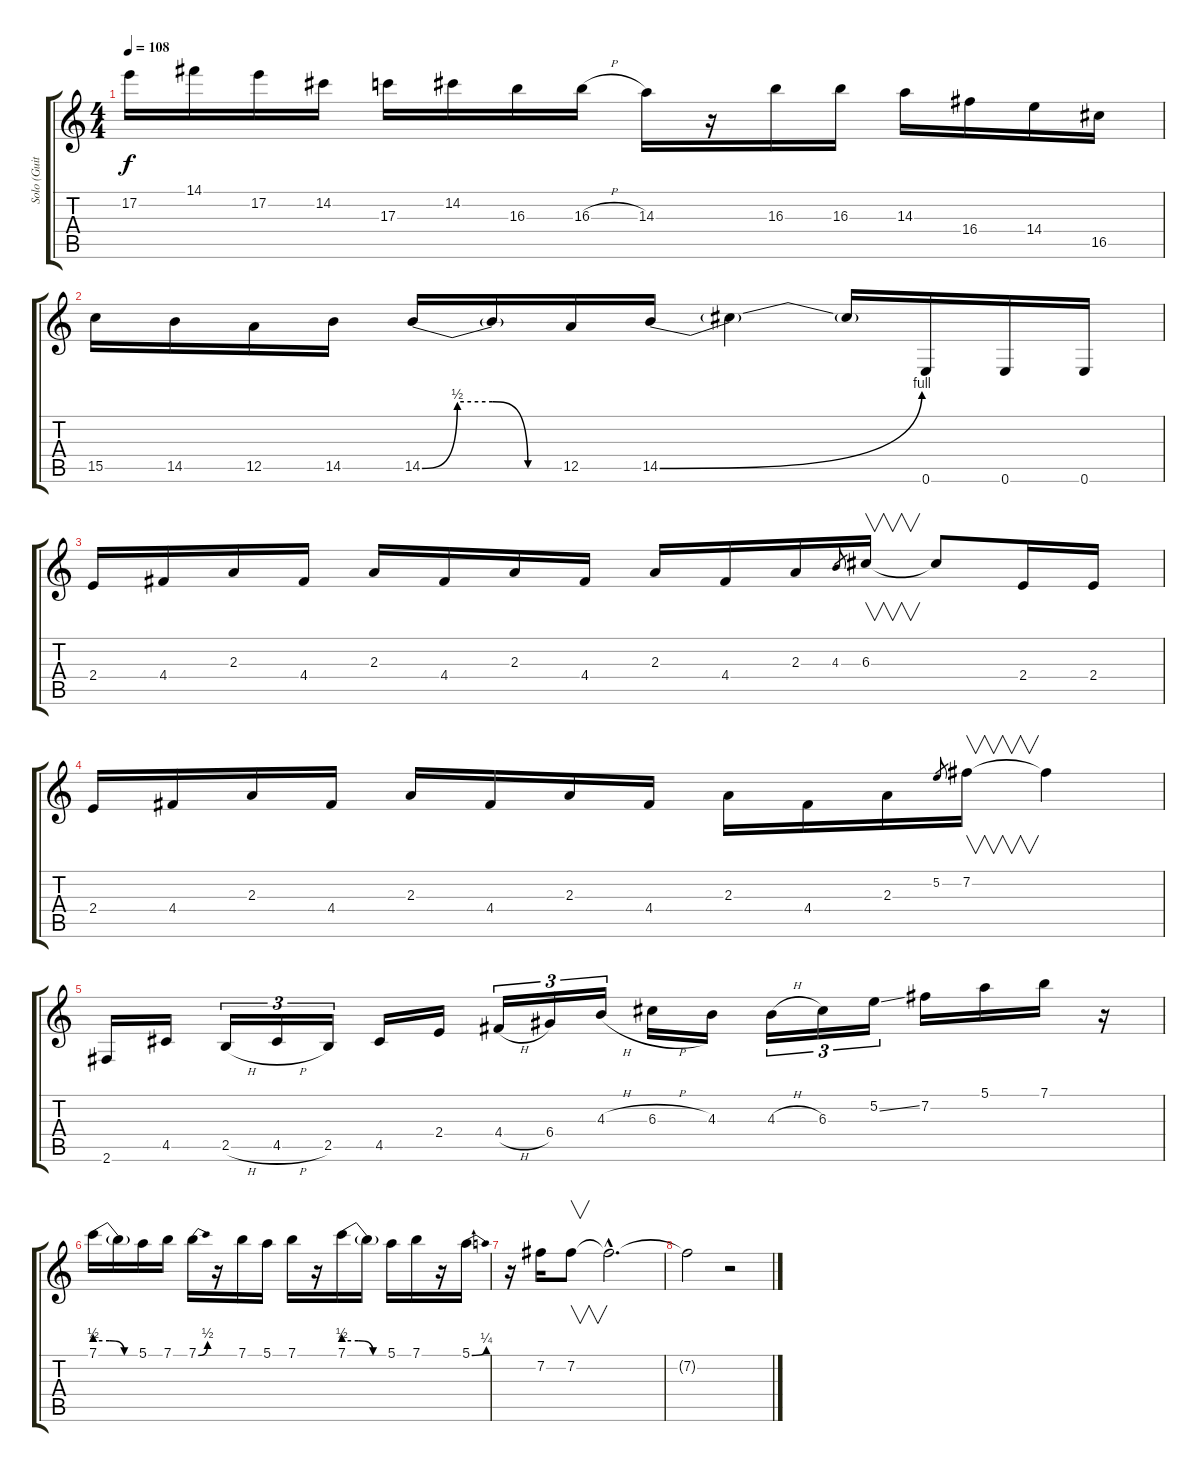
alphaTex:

\track ("Solo (Guitar 2)" "Solo (Guit") {instrument overdrivenguitar}
\staff {score tabs}
\tuning (E4 B3 G3 D3 A2 E2) {hide}
\ts (4 4)
\tempo 108
\clef g2
\ks c
17.2{t}.16{dy f} 14.1.16 17.2.16 14.2.16 17.3.16 14.2.16 16.3.16 16.3{h}.16 14.3.16 r.16 16.3.16 16.3.16 14.3.16 16.4.16 14.4.16 16.5.16 |
15.5.16 14.5.16 12.5.16 14.5.16 14.5{be (custom 0 0 15 2 30 2 45 0 60 0)}.16 14.5{t}.16 12.5.16 14.5{be (bend 0 0 60 4)}.16 14.5{t}.4 14.5{t}.16 0.6.16 0.6.16 0.6.16 |
2.4.16 4.4.16 2.3.16 4.4.16 2.3.16 4.4.16 2.3.16 4.4.16 2.3.16 4.4.16 2.3.16 4.3.8{gr} 6.3.16{v} 6.3{t}.8 2.4.16 2.4.16 |
2.4.16 4.4.16 2.3.16 4.4.16 2.3.16 4.4.16 2.3.16 4.4.16 2.3.16 4.4.16 2.3.16 5.2.8{gr} 7.2.16{v} 7.2{t}.4 |
2.6.16 4.5.16 2.5{h}.16{tu (3 2)} 4.5{h}.16{tu (3 2)} 2.5.16{tu (3 2)} 4.5.16 2.4.16 4.4{h}.16{tu (3 2)} 6.4.16{tu (3 2)} 4.3{h}.16{tu (3 2)} 6.3{h}.16 4.3.16 4.3{h}.16{tu (3 2)} 6.3.16{tu (3 2)} 5.2{ss}.16{tu (3 2)} 7.2.16 5.1.16 7.1.16 r.16 |
7.1{be (custom 0 2 20 2 40 0 60 0)}.16 7.1{t}.16 5.1.16 7.1.16 7.1{be (bend 0 0 60 2)}.16 r.16 7.1.16 5.1.16 7.1.16 r.16 7.1{be (custom 0 2 20 2 40 0 60 0)}.16 7.1{t}.16 5.1.16 7.1.16 r.16 5.1{be (bend 0 0 60 1)}.16 |
r.16 7.2.16 7.2.8{v} 7.2{hac t}.2{d} |
7.2{t}.2 r.2
